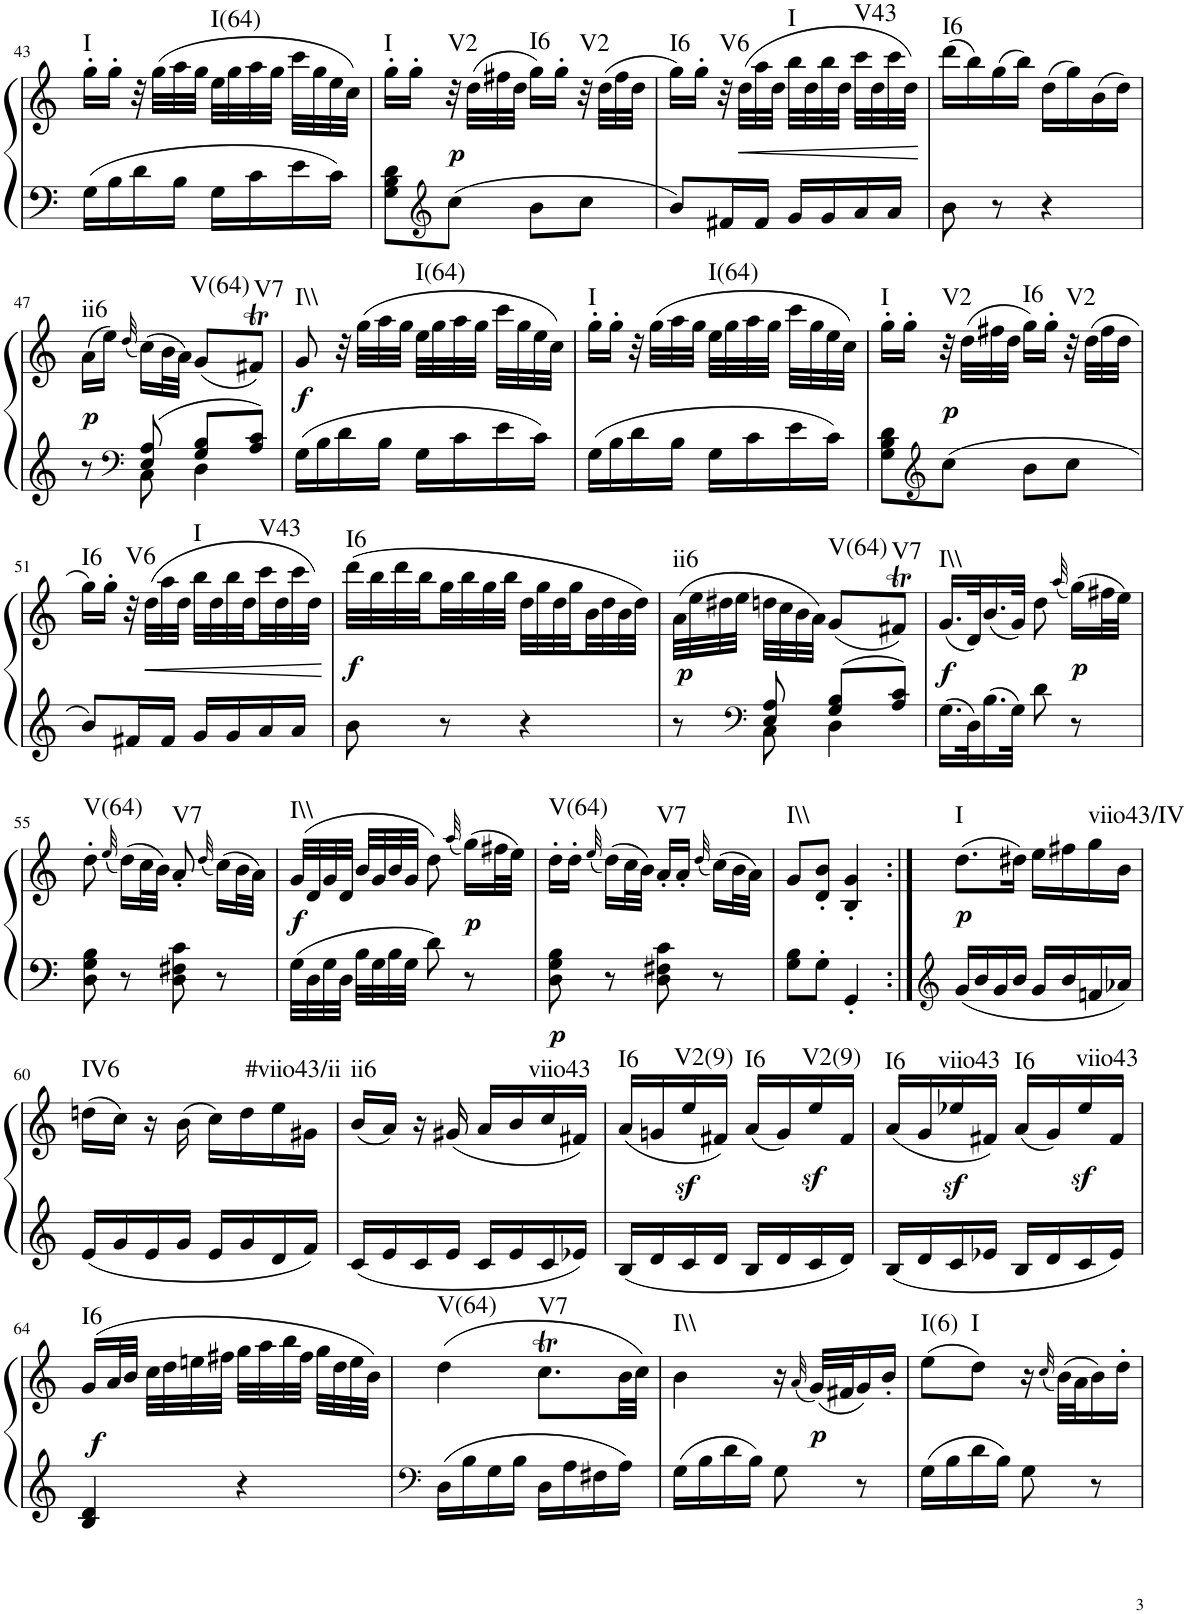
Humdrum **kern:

**kern	**kern	**dynam	**harte
*part1	*part1	*part1	*part1
*staff2	*staff1	*staff1/2	*
*I"Piano, Piano right	*	*	*
*I'Pno.	*	*	*
!!LO:PB:g=z
*clefF4	*clefG2	*	*
*k[]	*k[]	*	*
*M2/4	*M2/4	*	*
=43	=43	=43	=43
!	!	!	!LO:H:kt=I
16G\LL	16gg'\LL	.	N
16B\	16gg'\JJ	.	.
16d\	32r	.	.
.	(32gg\LLL	.	.
16B\JJ	32aa\	.	.
.	32gg\JJJ	.	.
!	!	!	!LO:H:kt=I(64)
16G\LL	32ee\LLL	.	N
.	32gg\	.	.
16c\	32aa\	.	.
.	32gg\JJJ	.	.
16e\	32ccc\LLL	.	.
.	32gg\	.	.
16c\JJ	32ee\	.	.
.	32cc\JJJ)	.	.
=44	=44	=44	=44
!	!	!	!LO:H:kt=I
8G\ 8B\ 8d\L	16gg'\LL	.	N
.	16gg'\JJ	.	.
*clefG2	*	*	*
!	!	!LO:DY:b	!LO:H:kt=V2
8cc\J	32r	p	N
.	(32dd\LLL	.	.
.	32ff#X\	.	.
.	32dd\JJJ	.	.
!	!	!	!LO:H:kt=I6
8b\L	16gg\LL)	.	N
.	16gg'\JJ	.	.
!	!	!	!LO:H:kt=V2
8cc\J	32r	.	N
.	(32dd\LLL	.	.
.	32ff#\	.	.
.	32dd\JJJ	.	.
=45	=45	=45	=45
!	!	!	!LO:H:kt=I6
8b/L	16gg\LL)	.	N
.	16gg'\JJ	.	.
!	!	!	!LO:H:kt=V6
16f#X/L	32r	.	N
!	!	!LO:HP:b	!
.	(32dd\LLL	<	.
16f#/JJ	32aa\	.	.
.	32dd\JJJ	.	.
!	!	!	!LO:H:kt=I
16g/LL	32bb\LLL	.	N
.	32dd\	.	.
16g/	32bb\	.	.
.	32dd\JJJ	.	.
!	!	!	!LO:H:kt=V43
16a/	32ccc\LLL	.	N
.	32dd\	.	.
16a/JJ	32ccc\	.	.
.	32dd\JJJ)	.	.
.	.	[	.
=46	=46	=46	=46
!	!	!	!LO:H:kt=I6
8b\	(16ddd\LL	.	N
.	16bb\)	.	.
8r	(16gg\	.	.
.	16bb\JJ)	.	.
4r	(16dd\LL	.	.
.	16gg\)	.	.
.	(16b\	.	.
.	16dd\JJ)	.	.
!!LO:LB:g=z
=47	=47	=47	=47
*^	*	*	*
!	!	!	!LO:DY:b	!LO:H:kt=ii6
8r	8ryy	(16a\LL	p	N
.	.	16ee\JJ)	.	.
*clefF4	*	*	*	*
.	.	(32qdd/	.	.
8E/ 8A/	8C\	(16cc\LL)	.	.
.	.	32b\L	.	.
.	.	32a\JJJ)	.	.
!	!	!	!	!LO:H:kt=V(64)
8G/ 8B/L	4D\	(8g/L	.	N
!	!	!	!	!LO:H:kt=V7
8A/ 8c/J	.	8f#Xt/J)	.	N
*v	*v	*	*	*
=48	=48	=48	=48
!	!	!LO:DY:b	!LO:H:kt=I\\
16G\LL	8g/	f	N
16B\	.	.	.
16d\	32r	.	.
.	(32gg\LLL	.	.
16B\JJ	32aa\	.	.
.	32gg\JJJ	.	.
!	!	!	!LO:H:kt=I(64)
16G\LL	32ee\LLL	.	N
.	32gg\	.	.
16c\	32aa\	.	.
.	32gg\JJJ	.	.
16e\	32ccc\LLL	.	.
.	32gg\	.	.
16c\JJ	32ee\	.	.
.	32cc\JJJ)	.	.
=49	=49	=49	=49
!	!	!	!LO:H:kt=I
16G\LL	16gg'\LL	.	N
16B\	16gg'\JJ	.	.
16d\	32r	.	.
.	(32gg\LLL	.	.
16B\JJ	32aa\	.	.
.	32gg\JJJ	.	.
!	!	!	!LO:H:kt=I(64)
16G\LL	32ee\LLL	.	N
.	32gg\	.	.
16c\	32aa\	.	.
.	32gg\JJJ	.	.
16e\	32ccc\LLL	.	.
.	32gg\	.	.
16c\JJ	32ee\	.	.
.	32cc\JJJ)	.	.
=50	=50	=50	=50
!	!	!	!LO:H:kt=I
8G\ 8B\ 8d\L	16gg'\LL	.	N
.	16gg'\JJ	.	.
*clefG2	*	*	*
!	!	!LO:DY:b	!LO:H:kt=V2
8cc\J	32r	p	N
.	(32dd\LLL	.	.
.	32ff#X\	.	.
.	32dd\JJJ	.	.
!	!	!	!LO:H:kt=I6
8b\L	16gg\LL)	.	N
.	16gg'\JJ	.	.
!	!	!	!LO:H:kt=V2
8cc\J	32r	.	N
.	(32dd\LLL	.	.
.	32ff#\	.	.
.	32dd\JJJ	.	.
!!LO:LB:g=z
=51	=51	=51	=51
!	!	!	!LO:H:kt=I6
8b/L	16gg\LL)	.	N
.	16gg'\JJ	.	.
!	!	!	!LO:H:kt=V6
16f#X/L	32r	.	N
!	!	!LO:HP:b	!
.	(32dd\LLL	<	.
16f#/JJ	32aa\	.	.
.	32dd\JJJ	.	.
!	!	!	!LO:H:kt=I
16g/LL	32bb\LLL	.	N
.	32dd\	.	.
16g/	32bb\	.	.
.	32dd\	.	.
!	!	!	!LO:H:kt=V43
16a/	32ccc\	.	N
.	32dd\	.	.
16a/JJ	32ccc\	.	.
.	32dd\JJJ)	.	.
.	.	[	.
=52	=52	=52	=52
!	!	!LO:DY:b	!LO:H:kt=I6
8b\	(32ddd\LLL	f	N
.	32bb\	.	.
.	32ddd\	.	.
.	32bb\	.	.
8r	32gg\	.	.
.	32bb\	.	.
.	32gg\	.	.
.	32bb\JJJ	.	.
4r	32dd\LLL	.	.
.	32gg\	.	.
.	32dd\	.	.
.	32gg\	.	.
.	32b\	.	.
.	32dd\	.	.
.	32b\	.	.
.	32dd\JJJ)	.	.
=53	=53	=53	=53
*^	*	*	*
!	!	!	!LO:DY:b	!LO:H:kt=ii6
8r	8ryy	(32a\LLL	p	N
.	.	32ee\	.	.
.	.	32dd#X\	.	.
.	.	32ee\JJJ	.	.
*clefF4	*	*	*	*
8E/ 8A/	8C\	32ddn\LLL	.	.
.	.	32cc\	.	.
.	.	32b\	.	.
.	.	32a\JJJ)	.	.
!	!	!	!	!LO:H:kt=V(64)
8G/ 8B/L	4D\	(8g/L	.	N
!	!	!	!	!LO:H:kt=V7
8A/ 8c/J	.	8f#Xt/J)	.	N
*v	*v	*	*	*
=54	=54	=54	=54
!	!	!LO:DY:b	!LO:H:kt=I\\
16.G\LL	(16.g/LL	f	N
32D\K	32d/K)	.	.
16.B\	(16.b/	.	.
32G\JJk	32g/JJk)	.	.
8d\	8dd\	.	.
.	(32qaa/	.	.
!	!	!LO:DY:b	!
8r	(16gg\LL)	p	.
.	32ff#X\L	.	.
.	32ee\JJJ)	.	.
!!LO:LB:g=z
=55	=55	=55	=55
!	!	!	!LO:H:kt=V(64)
8D\ 8G\ 8B\	8dd'\	.	N
.	(32qee/	.	.
8r	(16dd\LL)	.	.
.	32cc\L	.	.
.	32b\JJJ)	.	.
!	!	!	!LO:H:kt=V7
8D\ 8F#X\ 8c\	8a'/	.	N
.	(32qdd/	.	.
8r	(16cc\LL)	.	.
.	32b\L	.	.
.	32a\JJJ)	.	.
=56	=56	=56	=56
!	!	!LO:DY:b	!LO:H:kt=I\\
32G\LLL	(32g/LLL	f	N
32D\	32d/	.	.
32G\	32g/	.	.
32D\JJJ	32d/JJJ	.	.
32B\LLL	32b/LLL	.	.
32G\	32g/	.	.
32B\	32b/	.	.
32G\JJJ	32g/JJJ	.	.
8d\	8dd\)	.	.
.	(32qaa/	.	.
!	!	!LO:DY:b	!
8r	(16gg\LL)	p	.
.	32ff#X\L	.	.
.	32ee\JJJ)	.	.
=57	=57	=57	=57
!	!	!LO:DY:b=2	!LO:H:kt=V(64)
8D\ 8G\ 8B\	16dd'\LL	p	N
.	16dd'\JJ	.	.
.	(32qee/	.	.
8r	(16dd\LL)	.	.
.	32cc\L	.	.
.	32b\JJJ)	.	.
!	!	!	!LO:H:kt=V7
8D\ 8F#X\ 8c\	16a'/LL	.	N
.	16a'/JJ	.	.
.	(32qdd/	.	.
8r	(16cc\LL)	.	.
.	32b\L	.	.
.	32a\JJJ)	.	.
=58	=58	=58	=58
!	!	!	!LO:H:kt=I\\
8G\ 8B\L	8g/L	.	N
8G'\J	8d/' 8b/'J	.	.
4GG'/	4B/' 4g/'	.	.
=59:|!	=59:|!	=59:|!	=59:|!
*clefG2	*	*	*
!	!	!LO:DY:b	!LO:H:kt=I
16g/LL	(8.dd\L	p	N
16b/	.	.	.
16g/	.	.	.
16b/JJ	16dd#X\Jk)	.	.
16g/LL	16ee\LL	.	.
16b/	16ff#X\	.	.
!	!	!	!LO:H:kt=viio43/IV
16fn/	16gg\	.	N
16a-X/JJ	16b\JJ	.	.
!!LO:LB:g=z
=60	=60	=60	=60
!	!	!	!LO:H:kt=IV6
16e/LL	(16ddn\LL	.	N
16g/	16cc\JJ)	.	.
16e/	16r	.	.
16g/JJ	(16b\	.	.
16e/LL	16cc\LL)	.	.
16g/	16dd\	.	.
!	!	!	!LO:H:kt=#viio43/ii
16d/	16ee\	.	N
16f/JJ	16g#X\JJ	.	.
=61	=61	=61	=61
!	!	!	!LO:H:kt=ii6
16c/LL	(16b/LL	.	N
16e/	16a/JJ)	.	.
16c/	16r	.	.
16e/JJ	(16g#X/	.	.
16c/LL	16a/LL	.	.
16e/	16b/	.	.
!	!	!	!LO:H:kt=viio43
16c/	16cc/	.	N
16e-X/JJ	16f#X/JJ)	.	.
=62	=62	=62	=62
!	!	!	!LO:H:kt=I6
16B/LL	(16a/LL	.	N
16d/	16gn/	.	.
!	!	!LO:DY:b	!LO:H:kt=V2(9)
16c/	16ee/	sf	N
16d/JJ	16f#X/JJ)	.	.
!	!	!	!LO:H:kt=I6
16B/LL	(16a/LL	.	N
16d/	16g/)	.	.
!	!	!LO:DY:b	!LO:H:kt=V2(9)
16c/	16ee/	sf	N
16d/JJ	16f#/JJ	.	.
=63	=63	=63	=63
!	!	!	!LO:H:kt=I6
16B/LL	(16a/LL	.	N
16d/	16g/	.	.
!	!	!LO:DY:b	!LO:H:kt=viio43
16c/	16ee-X/	sf	N
16e-X/JJ	16f#X/JJ)	.	.
!	!	!	!LO:H:kt=I6
16B/LL	(16a/LL	.	N
16d/	16g/)	.	.
!	!	!LO:DY:b	!LO:H:kt=viio43
16c/	16ee-/	sf	N
16e-/JJ	16f#/JJ	.	.
!!LO:LB:g=z
=64	=64	=64	=64
!	!	!LO:DY:b	!LO:H:kt=I6
4B/ 4d/	(16g/LL	f	N
.	32a/L	.	.
.	32b/JJJ	.	.
.	32cc\LLL	.	.
.	32dd\	.	.
.	32een\	.	.
.	32ff#X\JJJ	.	.
4r	32gg\LLL	.	.
.	32aa\	.	.
.	32bb\	.	.
.	32ff#\JJJ	.	.
.	32gg\LLL	.	.
.	32dd\	.	.
.	32ee\	.	.
.	32b\JJJ)	.	.
=65	=65	=65	=65
*clefF4	*	*	*
!	!	!	!LO:H:kt=V(64)
16D\LL	(4dd\	.	N
16B\	.	.	.
16G\	.	.	.
16B\JJ	.	.	.
!	!	!	!LO:H:kt=V7
16D\LL	8.ccT\L	.	N
16A\	.	.	.
16F#X\	.	.	.
16A\JJ	32b\LL	.	.
.	32cc\JJJ)	.	.
=66	=66	=66	=66
!	!	!	!LO:H:kt=I\\
16G\LL	4b\	.	N
16B\	.	.	.
16d\	.	.	.
16B\JJ	.	.	.
8G\	16r	.	.
.	(32qa/	.	.
!	!	!LO:DY:b	!
.	(32g/LLL)	p	.
.	32f#X/J	.	.
8r	16g/)	.	.
.	16b'/JJ	.	.
=67	=67	=67	=67
!	!	!	!LO:H:kt=I(6)
16G\LL	(8ee\L	.	N
16B\	.	.	.
!	!	!	!LO:H:kt=I
16d\	8dd\J)	.	N
16B\JJ	.	.	.
8G\	16r	.	.
.	(32qcc/	.	.
.	(32b\LLL)	.	.
.	32a\J	.	.
8r	16b\)	.	.
.	16dd'\JJ	.	.
=	=	=	=
*-	*-	*-	*-
